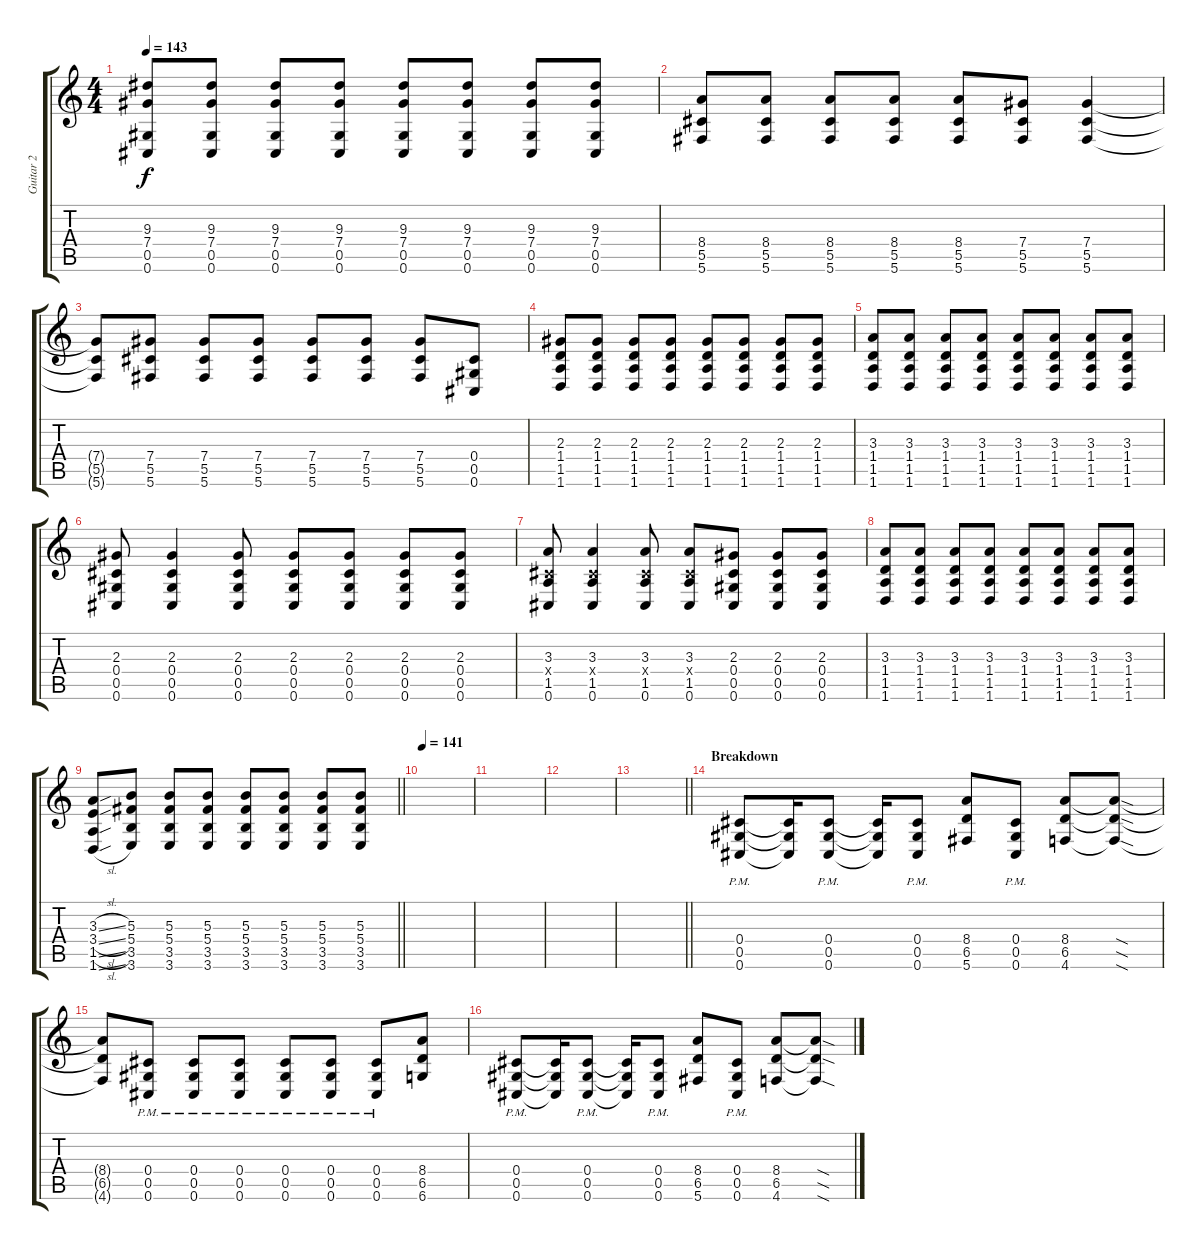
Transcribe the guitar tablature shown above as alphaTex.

\track ("Guitar 2" "Guitar 2") {instrument distortionguitar}
\staff {score tabs}
\tuning (Eb4 Bb3 Gb3 Db3 Ab2 Db2) {hide}
\ts (4 4)
\tempo 143
\clef g2
\ks c
(9.3 7.4 0.5 0.6).8{dy f} (9.3 7.4 0.5 0.6).8 (9.3 7.4 0.5 0.6).8 (9.3 7.4 0.5 0.6).8 (9.3 7.4 0.5 0.6).8 (9.3 7.4 0.5 0.6).8 (9.3 7.4 0.5 0.6).8 (9.3 7.4 0.5 0.6).8 |
(8.4 5.5 5.6).8 (8.4 5.5 5.6).8 (8.4 5.5 5.6).8 (8.4 5.5 5.6).8 (8.4 5.5 5.6).8 (7.4 5.5 5.6).8 (7.4 5.5 5.6).4 |
(7.4{t} 5.5{t} 5.6{t}).8 (7.4 5.5 5.6).8 (7.4 5.5 5.6).8 (7.4 5.5 5.6).8 (7.4 5.5 5.6).8 (7.4 5.5 5.6).8 (7.4 5.5 5.6).8 (0.4 0.5 0.6).8 |
(2.3 1.4 1.5 1.6).8 (2.3 1.4 1.5 1.6).8 (2.3 1.4 1.5 1.6).8 (2.3 1.4 1.5 1.6).8 (2.3 1.4 1.5 1.6).8 (2.3 1.4 1.5 1.6).8 (2.3 1.4 1.5 1.6).8 (2.3 1.4 1.5 1.6).8 |
(3.3 1.4 1.5 1.6).8 (3.3 1.4 1.5 1.6).8 (3.3 1.4 1.5 1.6).8 (3.3 1.4 1.5 1.6).8 (3.3 1.4 1.5 1.6).8 (3.3 1.4 1.5 1.6).8 (3.3 1.4 1.5 1.6).8 (3.3 1.4 1.5 1.6).8 |
(2.3 0.4 0.5 0.6).8 (2.3 0.4 0.5 0.6).4 (2.3 0.4 0.5 0.6).8 (2.3 0.4 0.5 0.6).8 (2.3 0.4 0.5 0.6).8 (2.3 0.4 0.5 0.6).8 (2.3 0.4 0.5 0.6).8 |
(3.3 0.4{x} 1.5 0.6).8 (3.3 0.4{x} 1.5 0.6).4 (3.3 0.4{x} 1.5 0.6).8 (3.3 0.4{x} 1.5 0.6).8 (2.3 0.4 0.5 0.6).8 (2.3 0.4 0.5 0.6).8 (2.3 0.4 0.5 0.6).8 |
(3.3 1.4 1.5 1.6).8 (3.3 1.4 1.5 1.6).8 (3.3 1.4 1.5 1.6).8 (3.3 1.4 1.5 1.6).8 (3.3 1.4 1.5 1.6).8 (3.3 1.4 1.5 1.6).8 (3.3 1.4 1.5 1.6).8 (3.3 1.4 1.5 1.6).8 |
\barLineRight lightlight
(3.3{sl} 3.4{sl} 1.5{sl} 1.6{sl}).8 (5.3 5.4 3.5 3.6).8 (5.3 5.4 3.5 3.6).8 (5.3 5.4 3.5 3.6).8 (5.3 5.4 3.5 3.6).8 (5.3 5.4 3.5 3.6).8 (5.3 5.4 3.5 3.6).8 (5.3 5.4 3.5 3.6).8 |
\section ("" "")
\tempo 141
|
|
|
\barLineRight lightlight
|
\section ("" "Breakdown")
(0.4{pm} 0.5{pm} 0.6{pm}).8 (0.4{t} 0.5{t} 0.6{t}).16 (0.4{pm} 0.5{pm} 0.6{pm}).8 (0.4{t} 0.5{t} 0.6{t}).16 (0.4{pm} 0.5{pm} 0.6{pm}).8 (8.4 6.5 5.6).8 (0.4{pm} 0.5{pm} 0.6{pm}).8 (8.4 6.5 4.6).8 (8.4{sod t} 6.5{sod t} 4.6{sod t}).8 |
(8.4{t} 6.5{t} 4.6{t}).8 (0.4{pm} 0.5{pm} 0.6{pm}).8 (0.4{pm} 0.5{pm} 0.6{pm}).8 (0.4{pm} 0.5{pm} 0.6{pm}).8 (0.4{pm} 0.5{pm} 0.6{pm}).8 (0.4{pm} 0.5{pm} 0.6{pm}).8 (0.4{pm} 0.5{pm} 0.6{pm}).8 (8.4 6.5 6.6).8 |
(0.4{pm} 0.5{pm} 0.6{pm}).8 (0.4{t} 0.5{t} 0.6{t}).16 (0.4{pm} 0.5{pm} 0.6{pm}).8 (0.4{t} 0.5{t} 0.6{t}).16 (0.4{pm} 0.5{pm} 0.6{pm}).8 (8.4 6.5 5.6).8 (0.4{pm} 0.5{pm} 0.6{pm}).8 (8.4 6.5 4.6).8 (8.4{sod t} 6.5{sod t} 4.6{sod t}).8
